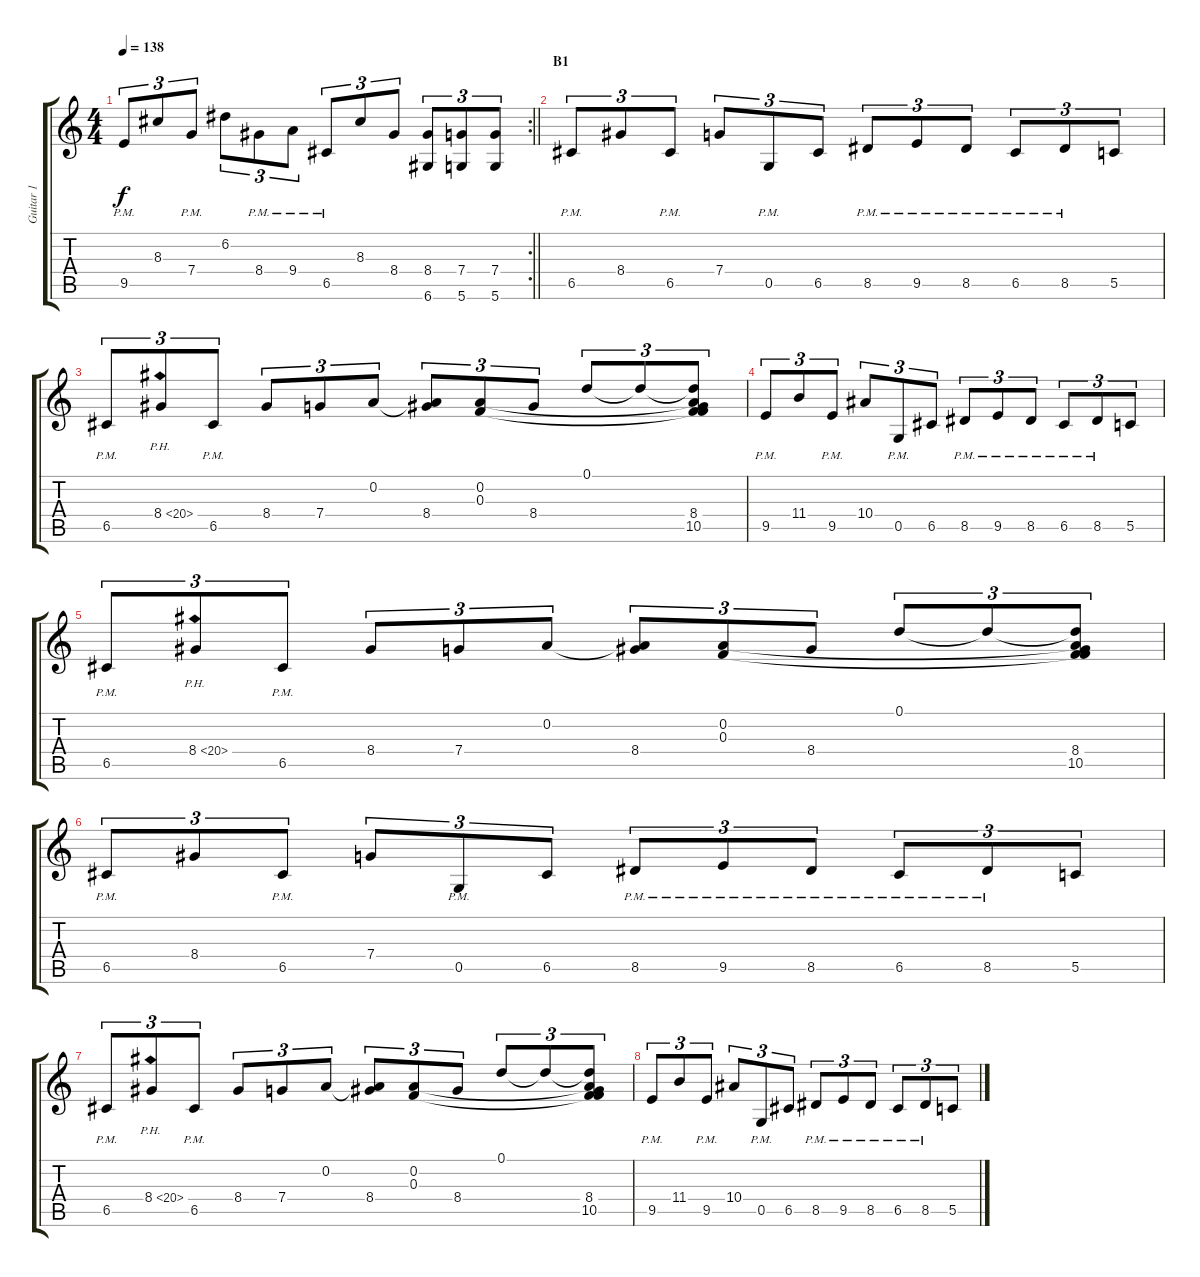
\track ("Guitar 1" "Guitar 1") {instrument distortionguitar}
\staff {score tabs}
\tuning (D4 A3 F3 C3 G2 D2) {hide}
\rc 2
\ts (4 4)
\tempo 138
\clef g2
\barLineRight lightlight
\ks c
9.5{pm}.8{tu (3 2) dy f} 8.3.8{tu (3 2)} 7.4{pm}.8{tu (3 2)} 6.2.8{tu (3 2)} 8.4{pm}.8{tu (3 2)} 9.4{pm}.8{tu (3 2)} 6.5{pm}.8{tu (3 2)} 8.3.8{tu (3 2)} 8.4.8{tu (3 2)} (8.4 6.6).8{tu (3 2)} (7.4 5.6).8{tu (3 2)} (7.4 5.6).8{tu (3 2)} |
\section ("" "B1")
6.5{pm}.8{tu (3 2)} 8.4.8{tu (3 2)} 6.5{pm}.8{tu (3 2)} 7.4.8{tu (3 2)} 0.5{pm}.8{tu (3 2)} 6.5.8{tu (3 2)} 8.5{pm}.8{tu (3 2)} 9.5{pm}.8{tu (3 2)} 8.5{pm}.8{tu (3 2)} 6.5{pm}.8{tu (3 2)} 8.5{pm}.8{tu (3 2)} 5.5.8{tu (3 2)} |
6.5{pm}.8{tu (3 2)} 8.4{ph 12}.8{tu (3 2)} 6.5{pm}.8{tu (3 2)} 8.4.8{tu (3 2)} 7.4.8{tu (3 2)} 0.2.8{tu (3 2)} (0.2{t} 8.4).8{tu (3 2)} (0.2 0.3).8{tu (3 2)} 8.4.8{tu (3 2)} 0.1.8{tu (3 2)} 0.1{t}.8{tu (3 2)} (0.1{t} 0.2{t} 0.3{t} 8.4 10.5).8{tu (3 2)} |
9.5{pm}.8{tu (3 2)} 11.4.8{tu (3 2)} 9.5{pm}.8{tu (3 2)} 10.4.8{tu (3 2)} 0.5{pm}.8{tu (3 2)} 6.5.8{tu (3 2)} 8.5{pm}.8{tu (3 2)} 9.5{pm}.8{tu (3 2)} 8.5{pm}.8{tu (3 2)} 6.5{pm}.8{tu (3 2)} 8.5{pm}.8{tu (3 2)} 5.5.8{tu (3 2)} |
6.5{pm}.8{tu (3 2)} 8.4{ph 12}.8{tu (3 2)} 6.5{pm}.8{tu (3 2)} 8.4.8{tu (3 2)} 7.4.8{tu (3 2)} 0.2.8{tu (3 2)} (0.2{t} 8.4).8{tu (3 2)} (0.2 0.3).8{tu (3 2)} 8.4.8{tu (3 2)} 0.1.8{tu (3 2)} 0.1{t}.8{tu (3 2)} (0.1{t} 0.2{t} 0.3{t} 8.4 10.5).8{tu (3 2)} |
6.5{pm}.8{tu (3 2)} 8.4.8{tu (3 2)} 6.5{pm}.8{tu (3 2)} 7.4.8{tu (3 2)} 0.5{pm}.8{tu (3 2)} 6.5.8{tu (3 2)} 8.5{pm}.8{tu (3 2)} 9.5{pm}.8{tu (3 2)} 8.5{pm}.8{tu (3 2)} 6.5{pm}.8{tu (3 2)} 8.5{pm}.8{tu (3 2)} 5.5.8{tu (3 2)} |
6.5{pm}.8{tu (3 2)} 8.4{ph 12}.8{tu (3 2)} 6.5{pm}.8{tu (3 2)} 8.4.8{tu (3 2)} 7.4.8{tu (3 2)} 0.2.8{tu (3 2)} (0.2{t} 8.4).8{tu (3 2)} (0.2 0.3).8{tu (3 2)} 8.4.8{tu (3 2)} 0.1.8{tu (3 2)} 0.1{t}.8{tu (3 2)} (0.1{t} 0.2{t} 0.3{t} 8.4 10.5).8{tu (3 2)} |
9.5{pm}.8{tu (3 2)} 11.4.8{tu (3 2)} 9.5{pm}.8{tu (3 2)} 10.4.8{tu (3 2)} 0.5{pm}.8{tu (3 2)} 6.5.8{tu (3 2)} 8.5{pm}.8{tu (3 2)} 9.5{pm}.8{tu (3 2)} 8.5{pm}.8{tu (3 2)} 6.5{pm}.8{tu (3 2)} 8.5{pm}.8{tu (3 2)} 5.5.8{tu (3 2)}
